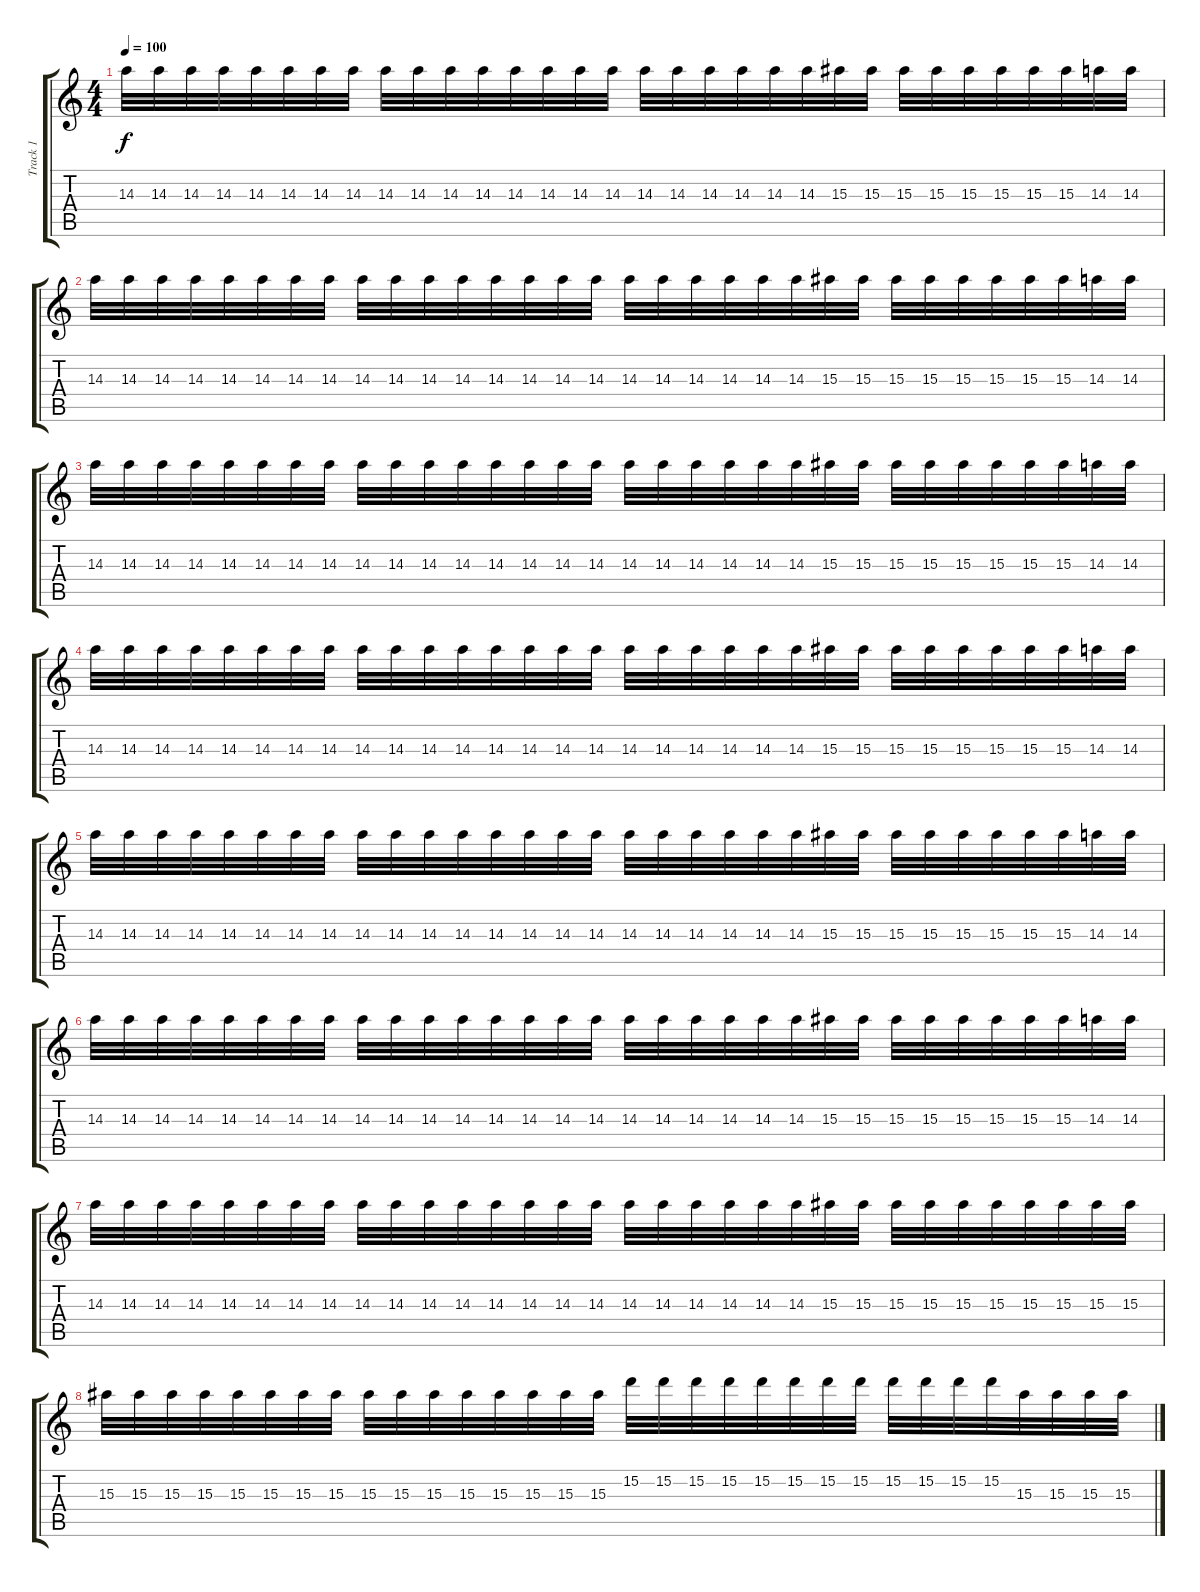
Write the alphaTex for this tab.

\track ("Track 1" "Track 1") {instrument distortionguitar}
\staff {score tabs}
\tuning (E4 B3 G3 D3 A2 E2) {hide}
\ts (4 4)
\tempo 100
\clef g2
\ks c
14.3.32{dy f} 14.3.32 14.3.32 14.3.32 14.3.32 14.3.32 14.3.32 14.3.32 14.3.32 14.3.32 14.3.32 14.3.32 14.3.32 14.3.32 14.3.32 14.3.32 14.3.32 14.3.32 14.3.32 14.3.32 14.3.32 14.3.32 15.3.32 15.3.32 15.3.32 15.3.32 15.3.32 15.3.32 15.3.32 15.3.32 14.3.32 14.3.32 |
14.3.32 14.3.32 14.3.32 14.3.32 14.3.32 14.3.32 14.3.32 14.3.32 14.3.32 14.3.32 14.3.32 14.3.32 14.3.32 14.3.32 14.3.32 14.3.32 14.3.32 14.3.32 14.3.32 14.3.32 14.3.32 14.3.32 15.3.32 15.3.32 15.3.32 15.3.32 15.3.32 15.3.32 15.3.32 15.3.32 14.3.32 14.3.32 |
14.3.32 14.3.32 14.3.32 14.3.32 14.3.32 14.3.32 14.3.32 14.3.32 14.3.32 14.3.32 14.3.32 14.3.32 14.3.32 14.3.32 14.3.32 14.3.32 14.3.32 14.3.32 14.3.32 14.3.32 14.3.32 14.3.32 15.3.32 15.3.32 15.3.32 15.3.32 15.3.32 15.3.32 15.3.32 15.3.32 14.3.32 14.3.32 |
14.3.32 14.3.32 14.3.32 14.3.32 14.3.32 14.3.32 14.3.32 14.3.32 14.3.32 14.3.32 14.3.32 14.3.32 14.3.32 14.3.32 14.3.32 14.3.32 14.3.32 14.3.32 14.3.32 14.3.32 14.3.32 14.3.32 15.3.32 15.3.32 15.3.32 15.3.32 15.3.32 15.3.32 15.3.32 15.3.32 14.3.32 14.3.32 |
14.3.32 14.3.32 14.3.32 14.3.32 14.3.32 14.3.32 14.3.32 14.3.32 14.3.32 14.3.32 14.3.32 14.3.32 14.3.32 14.3.32 14.3.32 14.3.32 14.3.32 14.3.32 14.3.32 14.3.32 14.3.32 14.3.32 15.3.32 15.3.32 15.3.32 15.3.32 15.3.32 15.3.32 15.3.32 15.3.32 14.3.32 14.3.32 |
14.3.32 14.3.32 14.3.32 14.3.32 14.3.32 14.3.32 14.3.32 14.3.32 14.3.32 14.3.32 14.3.32 14.3.32 14.3.32 14.3.32 14.3.32 14.3.32 14.3.32 14.3.32 14.3.32 14.3.32 14.3.32 14.3.32 15.3.32 15.3.32 15.3.32 15.3.32 15.3.32 15.3.32 15.3.32 15.3.32 14.3.32 14.3.32 |
14.3.32 14.3.32 14.3.32 14.3.32 14.3.32 14.3.32 14.3.32 14.3.32 14.3.32 14.3.32 14.3.32 14.3.32 14.3.32 14.3.32 14.3.32 14.3.32 14.3.32 14.3.32 14.3.32 14.3.32 14.3.32 14.3.32 15.3.32 15.3.32 15.3.32 15.3.32 15.3.32 15.3.32 15.3.32 15.3.32 15.3.32 15.3.32 |
15.3.32 15.3.32 15.3.32 15.3.32 15.3.32 15.3.32 15.3.32 15.3.32 15.3.32 15.3.32 15.3.32 15.3.32 15.3.32 15.3.32 15.3.32 15.3.32 15.2.32 15.2.32 15.2.32 15.2.32 15.2.32 15.2.32 15.2.32 15.2.32 15.2.32 15.2.32 15.2.32 15.2.32 15.3.32 15.3.32 15.3.32 15.3.32
